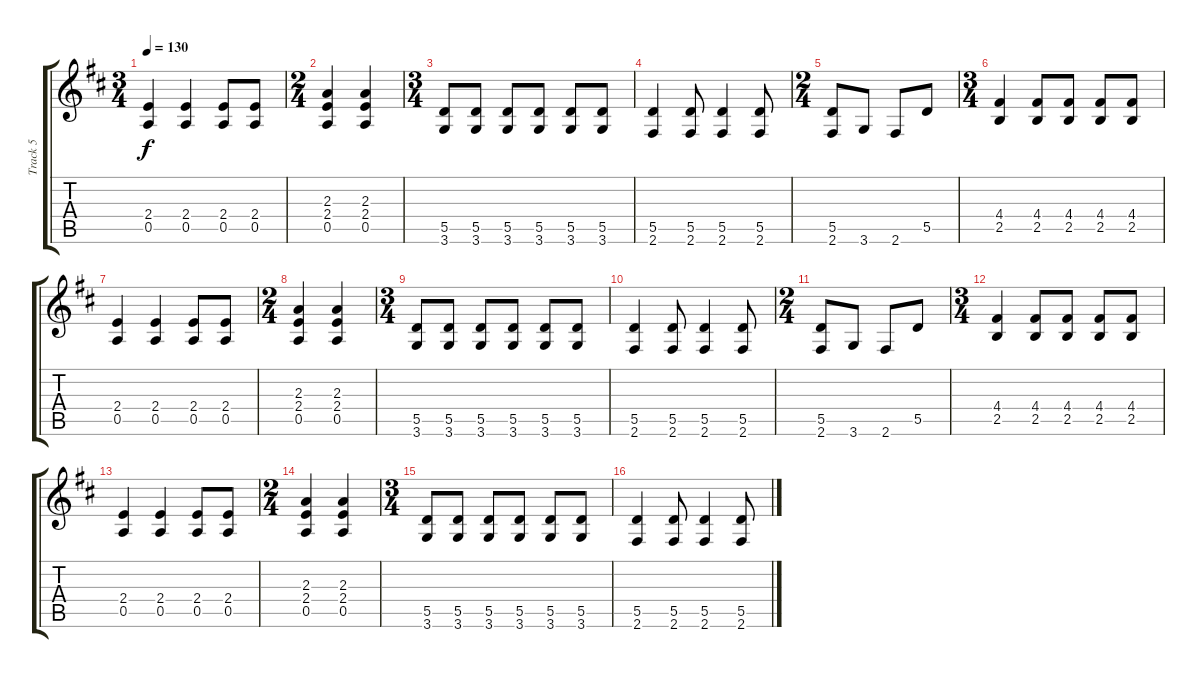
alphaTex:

\track ("Track 5" "Track 5") {instrument overdrivenguitar}
\staff {score tabs}
\tuning (E4 B3 G3 D3 A2 E2) {hide}
\ts (3 4)
\tempo 130
\clef g2
\ks d
(2.4 0.5).4{dy f} (2.4 0.5).4 (2.4 0.5).8 (2.4 0.5).8 |
\ts (2 4)
(2.3 2.4 0.5).4 (2.3 2.4 0.5).4 |
\ts (3 4)
(5.5 3.6).8 (5.5 3.6).8 (5.5 3.6).8 (5.5 3.6).8 (5.5 3.6).8 (5.5 3.6).8 |
(5.5 2.6).4 (5.5 2.6).8 (5.5 2.6).4 (5.5 2.6).8 |
\ts (2 4)
(5.5 2.6).8 3.6.8 2.6.8 5.5.8 |
\ts (3 4)
(4.4 2.5).4 (4.4 2.5).8 (4.4 2.5).8 (4.4 2.5).8 (4.4 2.5).8 |
(2.4 0.5).4 (2.4 0.5).4 (2.4 0.5).8 (2.4 0.5).8 |
\ts (2 4)
(2.3 2.4 0.5).4 (2.3 2.4 0.5).4 |
\ts (3 4)
(5.5 3.6).8 (5.5 3.6).8 (5.5 3.6).8 (5.5 3.6).8 (5.5 3.6).8 (5.5 3.6).8 |
(5.5 2.6).4 (5.5 2.6).8 (5.5 2.6).4 (5.5 2.6).8 |
\ts (2 4)
(5.5 2.6).8 3.6.8 2.6.8 5.5.8 |
\ts (3 4)
(4.4 2.5).4 (4.4 2.5).8 (4.4 2.5).8 (4.4 2.5).8 (4.4 2.5).8 |
(2.4 0.5).4 (2.4 0.5).4 (2.4 0.5).8 (2.4 0.5).8 |
\ts (2 4)
(2.3 2.4 0.5).4 (2.3 2.4 0.5).4 |
\ts (3 4)
(5.5 3.6).8 (5.5 3.6).8 (5.5 3.6).8 (5.5 3.6).8 (5.5 3.6).8 (5.5 3.6).8 |
(5.5 2.6).4 (5.5 2.6).8 (5.5 2.6).4 (5.5 2.6).8
